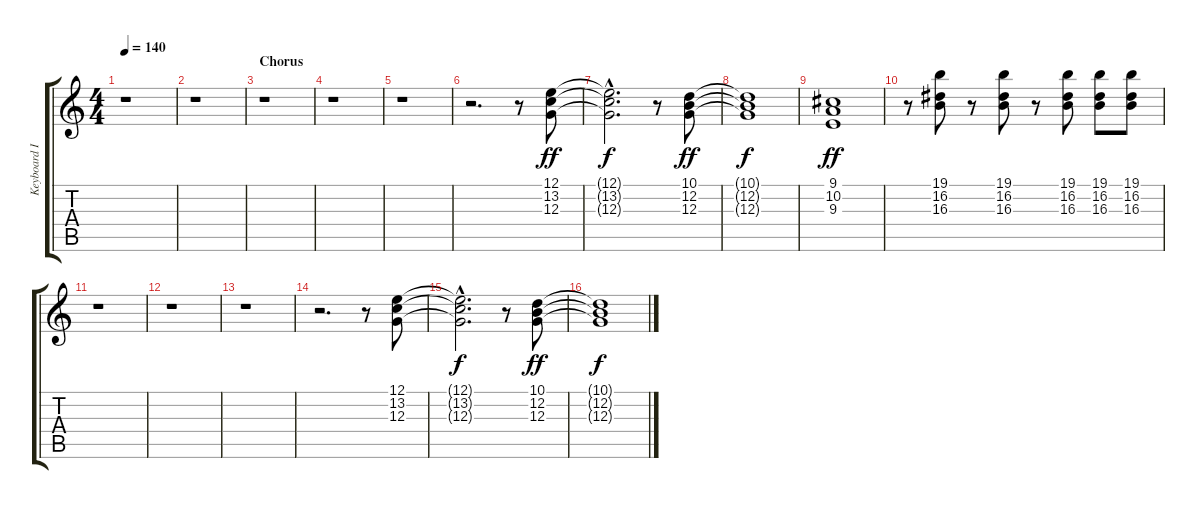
\track ("Keyboard I" "Keyboard I") {instrument honkytonkpiano}
\staff {score tabs}
\tuning (E4 B3 G3 D3 A2 E2) {hide}
\ts (4 4)
\tempo 140
\clef g2
\ks c
r.1{dy f} |
r.1 |
\section ("" "Chorus")
r.1 |
r.1 |
r.1 |
r.2{d} r.8 (12.1 13.2 12.3).8{dy ff} |
(12.1{hac t} 13.2{hac t} 12.3{hac t}).2{d dy f} r.8 (10.1 12.2 12.3).8{dy ff} |
(10.1{t} 12.2{t} 12.3{t}).1{dy f} |
(9.1 10.2 9.3).1{dy ff} |
r.8 (19.1 16.2 16.3).8 r.8 (19.1 16.2 16.3).8 r.8 (19.1 16.2 16.3).8 (19.1 16.2 16.3).8 (19.1 16.2 16.3).8 |
r.1 |
r.1 |
r.1 |
r.2{d} r.8 (12.1 13.2 12.3).8 |
(12.1{hac t} 13.2{hac t} 12.3{hac t}).2{d dy f} r.8 (10.1 12.2 12.3).8{dy ff} |
(10.1{t} 12.2{t} 12.3{t}).1{dy f}
